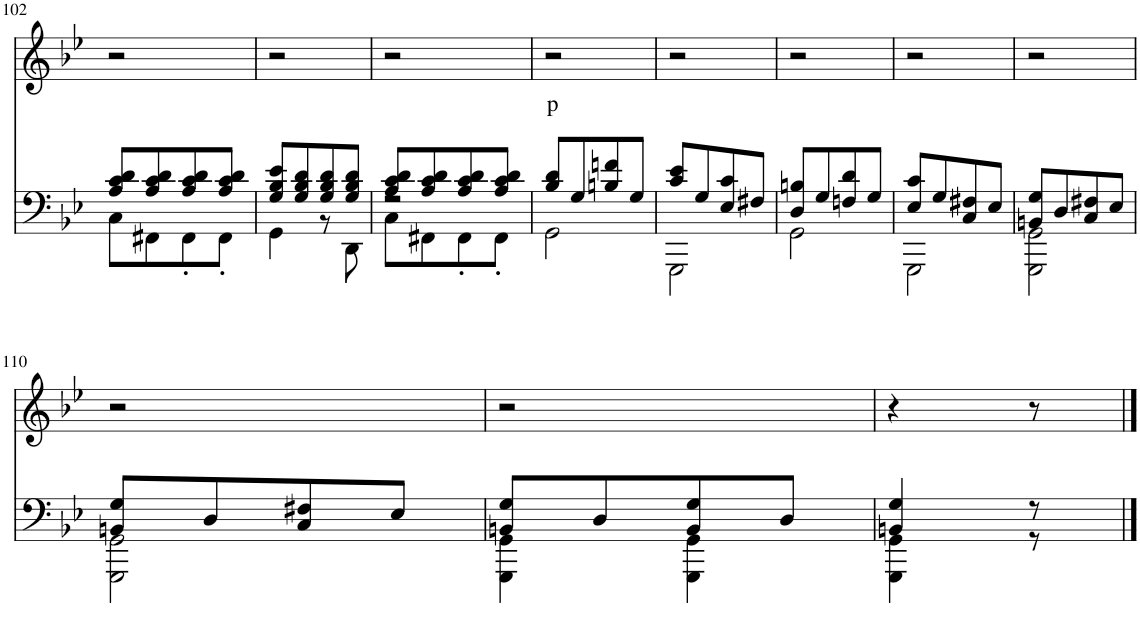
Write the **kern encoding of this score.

**kern	**kern	**text
*part2	*part1	*part1
*staff2	*staff1	*staff1
*I"Piano	*I"Piano	*
*I'Pno	*I'Pno	*
!!LO:PB:g=z
*clefF4	*clefG2	*
*k[b-e-]	*k[b-e-]	*
*g:	*g:	*
*M2/4	*M2/4	*
=102	=102	=102
*^	*	*
8A/ 8c/ 8d/L	8C\L	2r	.
8A/ 8c/ 8d/	8FF#X\	.	.
8A/ 8c/ 8d/	8FF#'\	.	.
8A/ 8c/ 8d/J	8FF#'\J	.	.
=103	=103	=103	=103
8G/ 8B-/ 8e-/L	4GG\	2r	.
8G/ 8B-/ 8d/	.	.	.
8G/ 8B-/ 8d/	8r	.	.
8G/ 8B-/ 8d/J	8DD\	.	.
=104	=104	=104	=104
*	*^	*	*
8A/ 8c/ 8d/L	2r	8C\L	2r	.
8A/ 8c/ 8d/	.	8FF#X\	.	.
8A/ 8c/ 8d/	.	8FF#'\	.	.
8A/ 8c/ 8d/J	.	8FF#'\J	.	.
=105	=105	=105	=105	=105
!	!	!	!	!LO:LY:b
*	*v	*v	*	*
8B-/ 8d/L	2GG\	2r	p
8G/	.	.	.
8Bn/ 8fn/	.	.	.
8G/J	.	.	.
=106	=106	=106	=106
8c/ 8e-/L	2GGG\	2r	.
8G/	.	.	.
8E-/ 8c/	.	.	.
8F#X/J	.	.	.
=107	=107	=107	=107
8D/ 8Bn/L	2GG\	2r	.
8G/	.	.	.
8Fn/ 8d/	.	.	.
8G/J	.	.	.
=108	=108	=108	=108
8E-/ 8c/L	2GGG\	2r	.
8G/	.	.	.
8C/ 8F#X/	.	.	.
8E-/J	.	.	.
=109	=109	=109	=109
8BBn/ 8G/L	2GGG\ 2GG\	2r	.
8D/	.	.	.
8C/ 8F#X/	.	.	.
8E-/J	.	.	.
!!LO:LB:g=z
=110	=110	=110	=110
8BBn/ 8G/L	2GGG\ 2GG\	2r	.
8D/	.	.	.
8C/ 8F#X/	.	.	.
8E-/J	.	.	.
=111	=111	=111	=111
8BBn/ 8G/L	4GGG\ 4GG\	2r	.
8D/	.	.	.
8BB/ 8G/	4GGG\ 4GG\	.	.
8D/J	.	.	.
=112	=112	=112	=112
4BBn/ 4G/	4GGG\ 4GG\	4r	.
8r	8r	8r	.
*v	*v	*	*
==	==	==
*-	*-	*-
